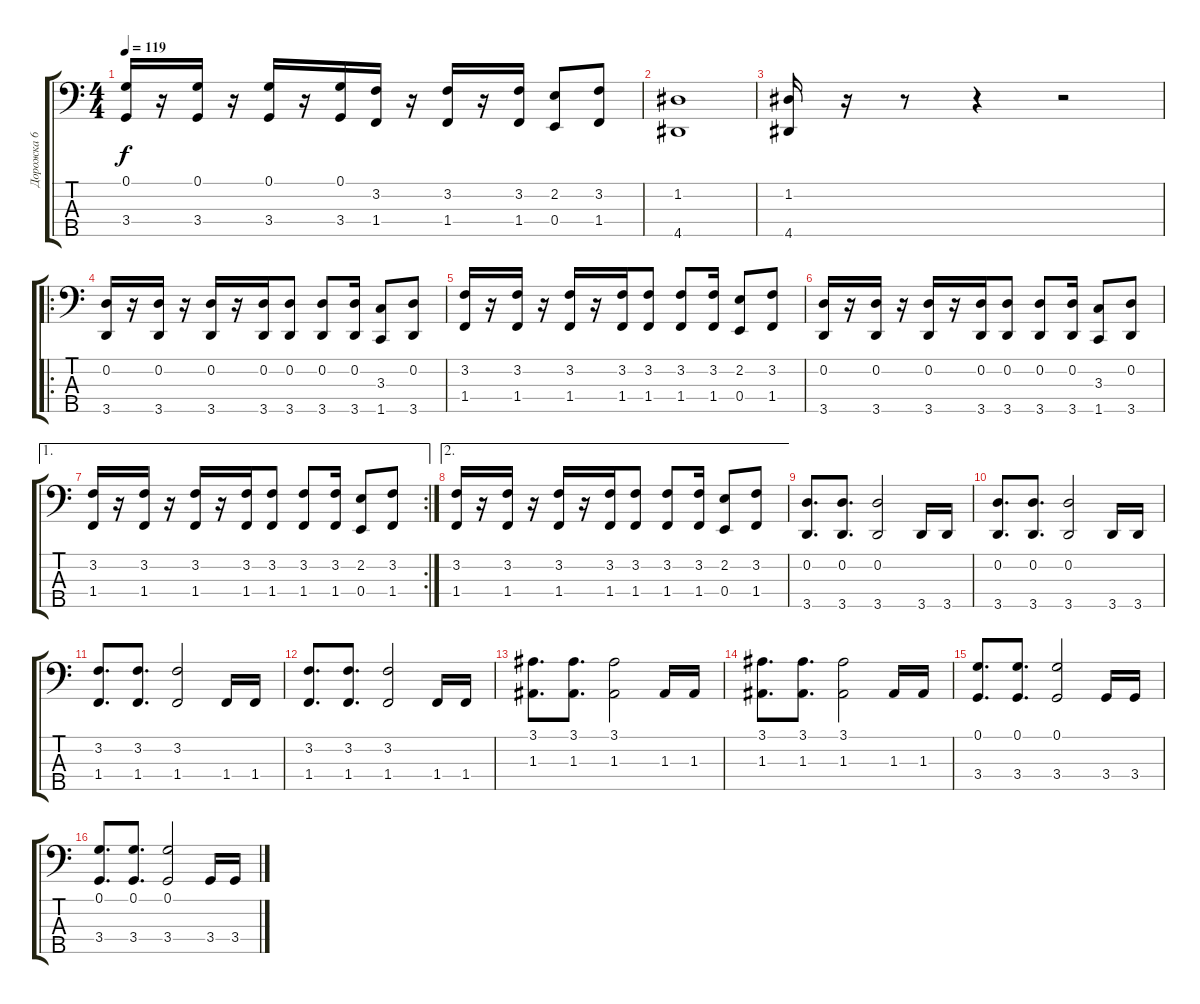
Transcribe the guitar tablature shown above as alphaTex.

\track ("Дорожка 6" "Дорожка 6") {instrument synthbass2}
\staff {score tabs}
\tuning (G2 D2 A1 E1 B0) {hide}
\ts (4 4)
\tempo 119
\clef f4
\ks c
(0.1 3.4).16{dy f} r.16 (0.1 3.4).16 r.16 (0.1 3.4).16 r.16 (0.1 3.4).16 (3.2 1.4).16 r.16 (3.2 1.4).16 r.16 (3.2 1.4).16 (2.2 0.4).8 (3.2 1.4).8 |
(1.2 4.5).1 |
(1.2 4.5).16 r.16 r.8 r.4 r.2 |
\ro
(0.2 3.5).16 r.16 (0.2 3.5).16 r.16 (0.2 3.5).16 r.16 (0.2 3.5).16 (0.2 3.5).8 (0.2 3.5).8 (0.2 3.5).16 (3.3 1.5).8 (0.2 3.5).8 |
(3.2 1.4).16 r.16 (3.2 1.4).16 r.16 (3.2 1.4).16 r.16 (3.2 1.4).16 (3.2 1.4).8 (3.2 1.4).8 (3.2 1.4).16 (2.2 0.4).8 (3.2 1.4).8 |
(0.2 3.5).16 r.16 (0.2 3.5).16 r.16 (0.2 3.5).16 r.16 (0.2 3.5).16 (0.2 3.5).8 (0.2 3.5).8 (0.2 3.5).16 (3.3 1.5).8 (0.2 3.5).8 |
\ae 1
\rc 2
(3.2 1.4).16 r.16 (3.2 1.4).16 r.16 (3.2 1.4).16 r.16 (3.2 1.4).16 (3.2 1.4).8 (3.2 1.4).8 (3.2 1.4).16 (2.2 0.4).8 (3.2 1.4).8 |
\ae 2
(3.2 1.4).16 r.16 (3.2 1.4).16 r.16 (3.2 1.4).16 r.16 (3.2 1.4).16 (3.2 1.4).8 (3.2 1.4).8 (3.2 1.4).16 (2.2 0.4).8 (3.2 1.4).8 |
(0.2 3.5).8{d} (0.2 3.5).8{d} (0.2 3.5).2 3.5.16 3.5.16 |
(0.2 3.5).8{d} (0.2 3.5).8{d} (0.2 3.5).2 3.5.16 3.5.16 |
(3.2 1.4).8{d} (3.2 1.4).8{d} (3.2 1.4).2 1.4.16 1.4.16 |
(3.2 1.4).8{d} (3.2 1.4).8{d} (3.2 1.4).2 1.4.16 1.4.16 |
(3.1 1.3).8{d} (3.1 1.3).8{d} (3.1 1.3).2 1.3.16 1.3.16 |
(3.1 1.3).8{d} (3.1 1.3).8{d} (3.1 1.3).2 1.3.16 1.3.16 |
(0.1 3.4).8{d} (0.1 3.4).8{d} (0.1 3.4).2 3.4.16 3.4.16 |
(0.1 3.4).8{d} (0.1 3.4).8{d} (0.1 3.4).2 3.4.16 3.4.16
